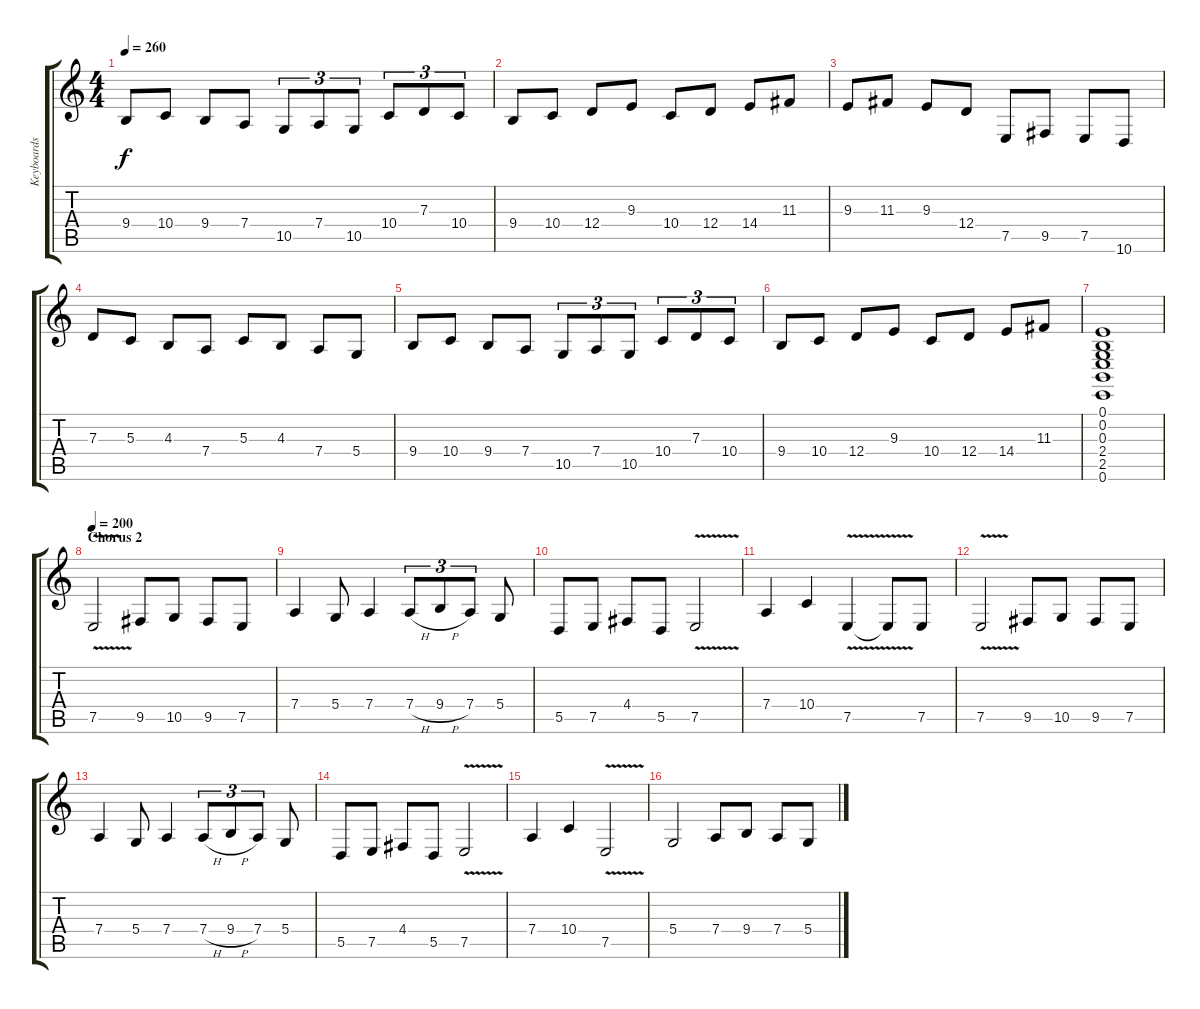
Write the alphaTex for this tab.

\track ("Keyboards" "Keyboards") {instrument harpsichord}
\staff {score tabs}
\tuning (E4 B3 G3 D3 A2 E2) {hide}
\ts (4 4)
\tempo 260
\clef g2
\ks c
9.4.8{dy f} 10.4.8 9.4.8 7.4.8 10.5.8{tu (3 2)} 7.4.8{tu (3 2)} 10.5.8{tu (3 2)} 10.4.8{tu (3 2)} 7.3.8{tu (3 2)} 10.4.8{tu (3 2)} |
9.4.8 10.4.8 12.4.8 9.3.8 10.4.8 12.4.8 14.4.8 11.3.8 |
9.3.8 11.3.8 9.3.8 12.4.8 7.5.8 9.5.8 7.5.8 10.6.8 |
7.3.8 5.3.8 4.3.8 7.4.8 5.3.8 4.3.8 7.4.8 5.4.8 |
9.4.8 10.4.8 9.4.8 7.4.8 10.5.8{tu (3 2)} 7.4.8{tu (3 2)} 10.5.8{tu (3 2)} 10.4.8{tu (3 2)} 7.3.8{tu (3 2)} 10.4.8{tu (3 2)} |
9.4.8 10.4.8 12.4.8 9.3.8 10.4.8 12.4.8 14.4.8 11.3.8 |
(0.1 0.2 0.3 2.4 2.5 0.6).1 |
\section ("" "Chorus 2")
\tempo 200
7.5{v}.2 9.5.8 10.5.8 9.5.8 7.5.8 |
7.4.4 5.4.8 7.4.4 7.4{h}.8{tu (3 2)} 9.4{h}.8{tu (3 2)} 7.4.8{tu (3 2)} 5.4.8 |
5.5.8 7.5.8 4.4.8 5.5.8 7.5{v}.2 |
7.4.4 10.4.4 7.5{v}.4 7.5{t}.8 7.5.8 |
7.5{v}.2 9.5.8 10.5.8 9.5.8 7.5.8 |
7.4.4 5.4.8 7.4.4 7.4{h}.8{tu (3 2)} 9.4{h}.8{tu (3 2)} 7.4.8{tu (3 2)} 5.4.8 |
5.5.8 7.5.8 4.4.8 5.5.8 7.5{v}.2 |
7.4.4 10.4.4 7.5{v}.2 |
5.4.2 7.4.8 9.4.8 7.4.8 5.4.8
